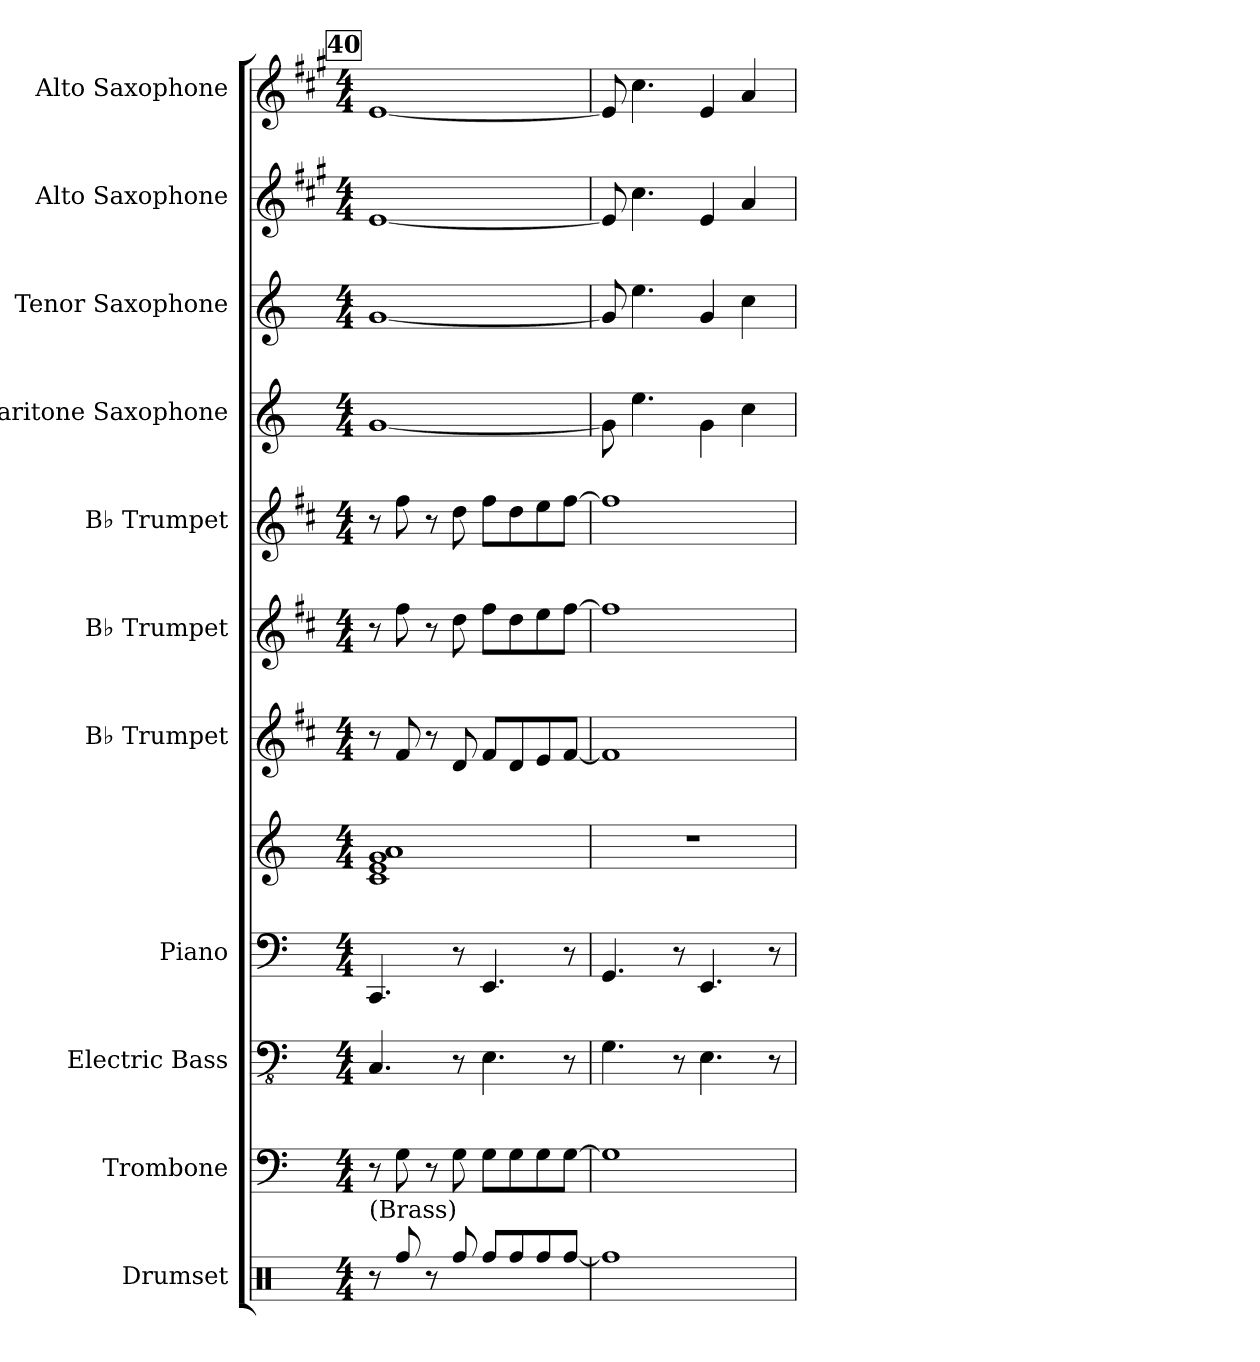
**kern	**kern	**kern	**kern	**kern	**kern	**kern	**kern	**kern	**kern	**kern	**kern
*part11	*part10	*part9	*part8	*part8	*part7	*part6	*part5	*part4	*part3	*part2	*part1
*staff12	*staff11	*staff10	*staff9	*staff8	*staff7	*staff6	*staff5	*staff4	*staff3	*staff2	*staff1
*I"Drumset	*I"Trombone	*I"Electric Bass	*I"Piano	*	*I"B♭ Trumpet	*I"B♭ Trumpet	*I"B♭ Trumpet	*I"Baritone Saxophone	*I"Tenor Saxophone	*I"Alto Saxophone	*I"Alto Saxophone
*I'Drs.	*I'Trb.	*I'El. B.	*I'Pno.	*	*I'B♭ Tpt.	*I'B♭ Tpt.	*I'B♭ Tpt.	*I'Bar. Sax.	*I'T. Sax.	*I'A. Sax.	*I'A. Sax.
!!LO:PB:g=z
*clefX	*clefF4	*clefFv4	*clefF4	*clefG2	*clefG2	*clefG2	*clefG2	*clefG2	*clefG2	*clefG2	*clefG2
*	*	*	*	*	*ITrd1c2	*ITrd1c2	*ITrd1c2	*ITrd12c21	*ITrd8c14	*ITrd5c9	*ITrd5c9
*k[]	*k[]	*k[]	*k[]	*k[]	*k[]	*k[]	*k[]	*k[]	*k[]	*k[]	*k[]
*M4/4	*M4/4	*M4/4	*M4/4	*M4/4	*M4/4	*M4/4	*M4/4	*M4/4	*M4/4	*M4/4	*M4/4
!!LO:REH:place=s1:a:B:fs=14:t=40
=37	=37	=37	=37	=37	=37	=37	=37	=37	=37	=37	=37
!LO:TX:a:t=(Brass)	!	!	!	!	!	!	!	!	!	!	!
8r	8r	4.CC/	4.CC/	1c 1e 1g 1a	8r	8r	8r	[1G	[1G	[1G	[1G
8Rff/	8G\	.	.	.	8e/	8ee\	8ee\	.	.	.	.
8r	8r	.	.	.	8r	8r	8r	.	.	.	.
8Rff/	8G\	8r	8r	.	8c/	8cc\	8cc\	.	.	.	.
8Rff/L	8G\L	4.EE\	4.EE/	.	8e/L	8ee\L	8ee\L	.	.	.	.
8Rff/	8G\	.	.	.	8c/	8cc\	8cc\	.	.	.	.
8Rff/	8G\	.	.	.	8d/	8dd\	8dd\	.	.	.	.
[8Rff/J	[8G\J	8r	8r	.	[8e/J	[8ee\J	[8ee\J	.	.	.	.
=38	=38	=38	=38	=38	=38	=38	=38	=38	=38	=38	=38
1Rff]	1G]	4.GG\	4.GG/	1r	1e]	1ee]	1ee]	8G\]	8G/]	8G/]	8G/]
.	.	.	.	.	.	.	.	4.e\	4.e\	4.e\	4.e\
.	.	8r	8r	.	.	.	.	.	.	.	.
.	.	4.EE\	4.EE/	.	.	.	.	4G\	4G/	4G/	4G/
.	.	.	.	.	.	.	.	4c\	4c\	4c/	4c/
.	.	8r	8r	.	.	.	.	.	.	.	.
=	=	=	=	=	=	=	=	=	=	=	=
*-	*-	*-	*-	*-	*-	*-	*-	*-	*-	*-	*-
